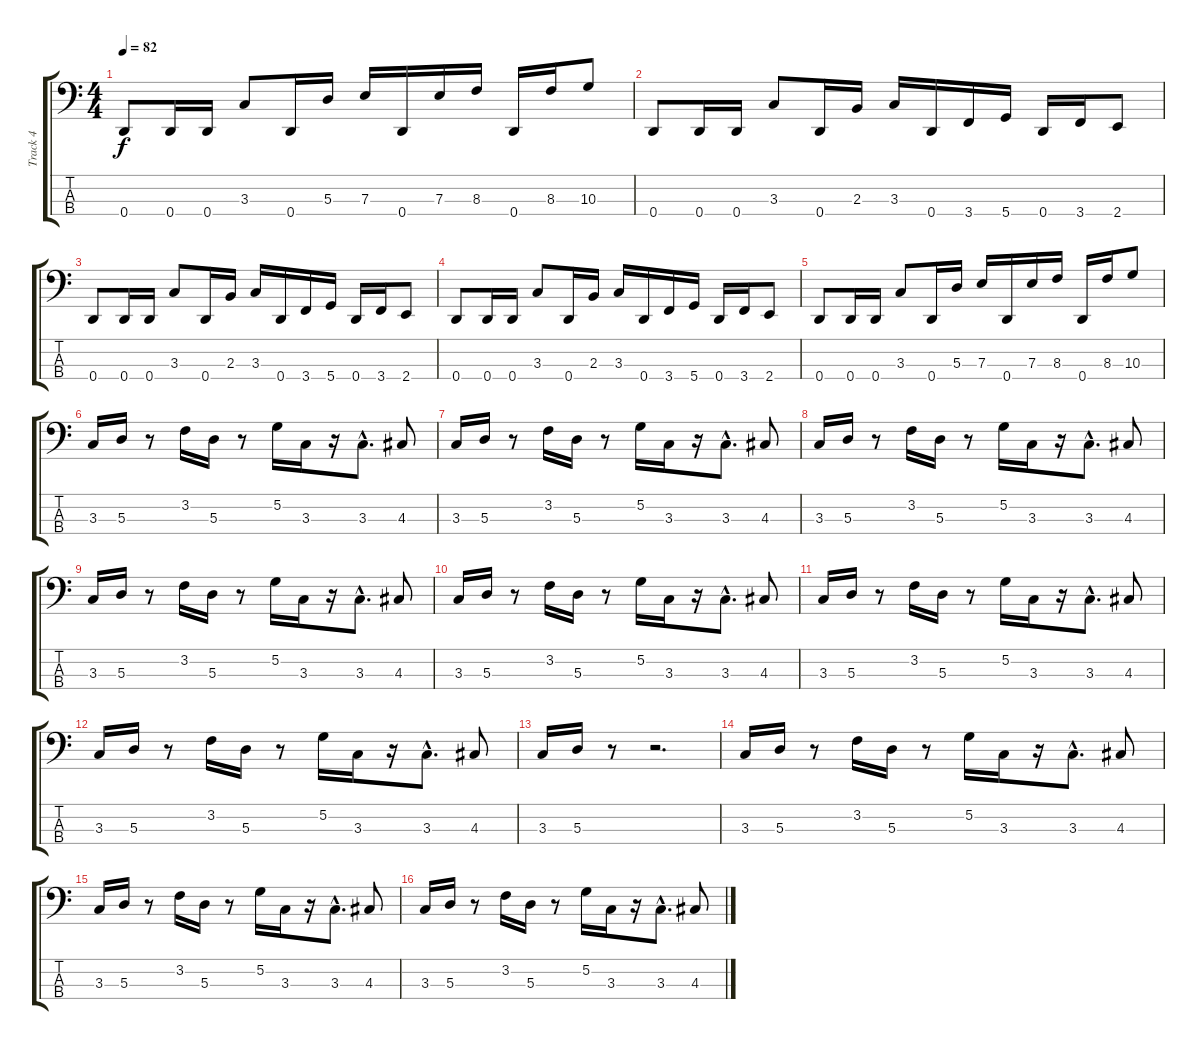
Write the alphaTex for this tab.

\track ("Track 4" "Track 4") {instrument slapbass1}
\staff {score tabs}
\tuning (G2 D2 A1 D1) {hide}
\ts (4 4)
\tempo 82
\clef f4
\ks c
0.4.8{dy f} 0.4.16 0.4.16 3.3.8 0.4.16 5.3.16 7.3.16 0.4.16 7.3.16 8.3.16 0.4.16 8.3.16 10.3.8 |
0.4.8 0.4.16 0.4.16 3.3.8 0.4.16 2.3.16 3.3.16 0.4.16 3.4.16 5.4.16 0.4.16 3.4.16 2.4.8 |
0.4.8 0.4.16 0.4.16 3.3.8 0.4.16 2.3.16 3.3.16 0.4.16 3.4.16 5.4.16 0.4.16 3.4.16 2.4.8 |
0.4.8 0.4.16 0.4.16 3.3.8 0.4.16 2.3.16 3.3.16 0.4.16 3.4.16 5.4.16 0.4.16 3.4.16 2.4.8 |
0.4.8 0.4.16 0.4.16 3.3.8 0.4.16 5.3.16 7.3.16 0.4.16 7.3.16 8.3.16 0.4.16 8.3.16 10.3.8 |
3.3.16 5.3.16 r.8 3.2.16 5.3.16 r.8 5.2.16 3.3.16 r.16 3.3{hac}.8{d} 4.3.8 |
3.3.16 5.3.16 r.8 3.2.16 5.3.16 r.8 5.2.16 3.3.16 r.16 3.3{hac}.8{d} 4.3.8 |
3.3.16 5.3.16 r.8 3.2.16 5.3.16 r.8 5.2.16 3.3.16 r.16 3.3{hac}.8{d} 4.3.8 |
3.3.16 5.3.16 r.8 3.2.16 5.3.16 r.8 5.2.16 3.3.16 r.16 3.3{hac}.8{d} 4.3.8 |
3.3.16 5.3.16 r.8 3.2.16 5.3.16 r.8 5.2.16 3.3.16 r.16 3.3{hac}.8{d} 4.3.8 |
3.3.16 5.3.16 r.8 3.2.16 5.3.16 r.8 5.2.16 3.3.16 r.16 3.3{hac}.8{d} 4.3.8 |
3.3.16 5.3.16 r.8 3.2.16 5.3.16 r.8 5.2.16 3.3.16 r.16 3.3{hac}.8{d} 4.3.8 |
3.3.16 5.3.16 r.8 r.2{d} |
3.3.16 5.3.16 r.8 3.2.16 5.3.16 r.8 5.2.16 3.3.16 r.16 3.3{hac}.8{d} 4.3.8 |
3.3.16 5.3.16 r.8 3.2.16 5.3.16 r.8 5.2.16 3.3.16 r.16 3.3{hac}.8{d} 4.3.8 |
3.3.16 5.3.16 r.8 3.2.16 5.3.16 r.8 5.2.16 3.3.16 r.16 3.3{hac}.8{d} 4.3.8
